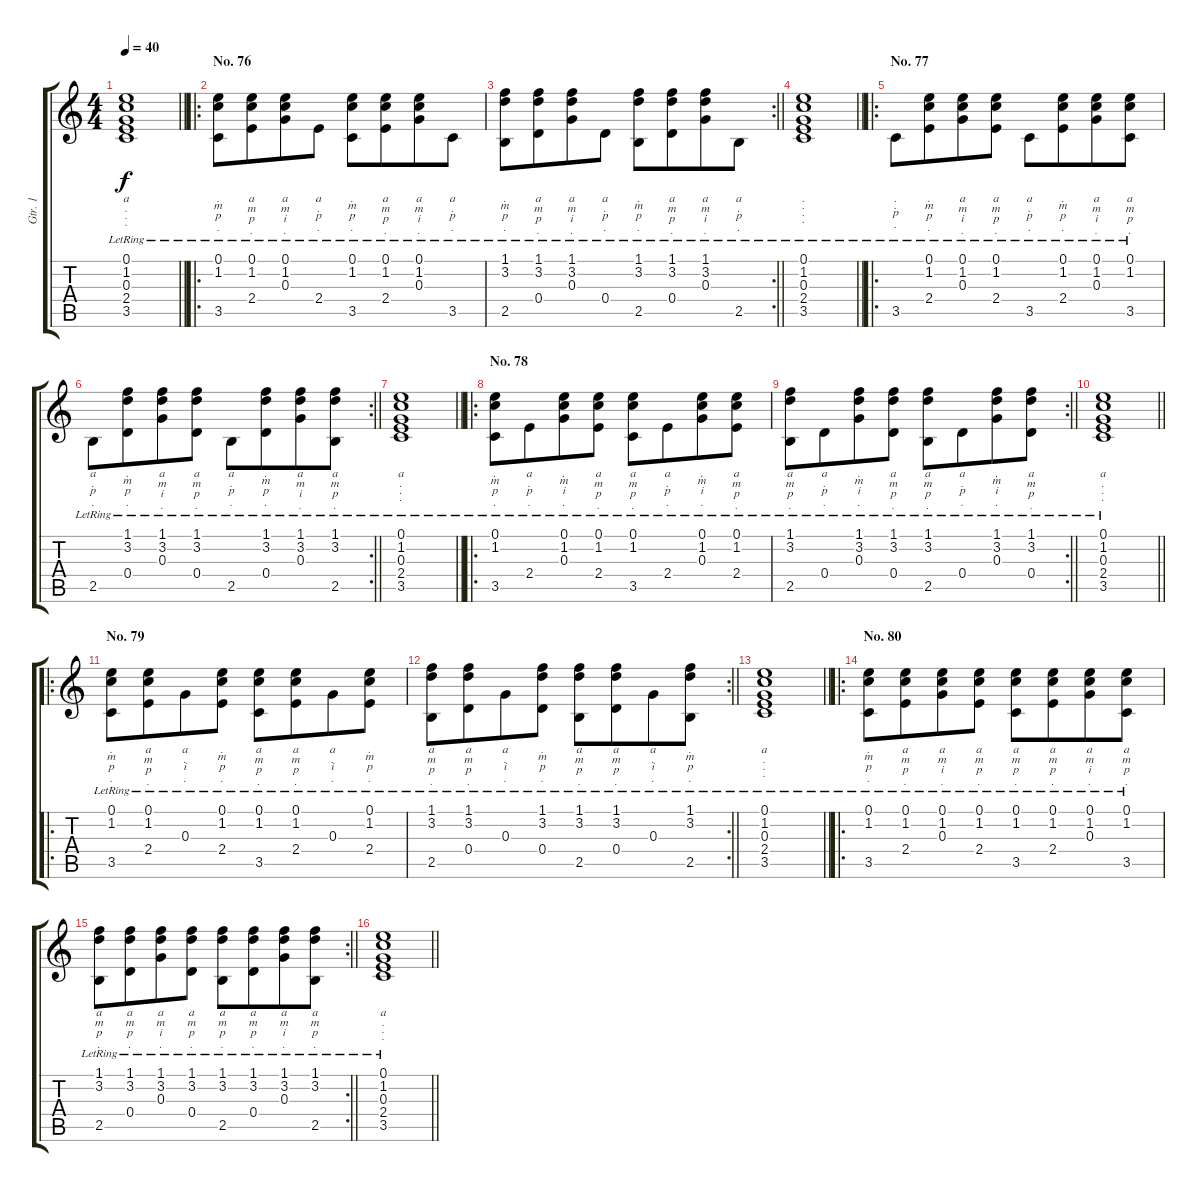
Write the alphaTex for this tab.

\track ("Gtr. 1" "Gtr. 1") {instrument acousticguitarnylon}
\staff {score tabs}
\tuning (E4 B3 G3 D3 A2 E2) {hide}
\ts (4 4)
\tempo 40
\clef g2
\barLineRight lightlight
\ks c
(0.1{lr} 1.2{lr} 0.3{lr} 2.4{lr} 3.5{lr}).1{lyrics (0 "a") lyrics (1 ".") lyrics (2 ".") lyrics (3 ".") lyrics (4 "") dy f} |
\ro
\section ("" "No. 76")
(0.1{lr} 1.2{lr} 3.5{lr}).8{lyrics (0 ".") lyrics (1 "m") lyrics (2 "p") lyrics (3 ".") lyrics (4 "") beam Down} (0.1{lr} 1.2{lr} 2.4{lr}).8{lyrics (0 "a") lyrics (1 "m") lyrics (2 "p") lyrics (3 ".") lyrics (4 "") beam Down beam merge} (0.1{lr} 1.2{lr} 0.3{lr}).8{lyrics (0 "a") lyrics (1 "m") lyrics (2 "i") lyrics (3 ".") lyrics (4 "") beam Down} 2.4{lr}.8{lyrics (0 "a") lyrics (1 ".") lyrics (2 "p") lyrics (3 ".") lyrics (4 "") beam Down} (0.1{lr} 1.2{lr} 3.5{lr}).8{lyrics (0 ".") lyrics (1 "m") lyrics (2 "p") lyrics (3 ".") lyrics (4 "") beam Down} (0.1{lr} 1.2{lr} 2.4{lr}).8{lyrics (0 "a") lyrics (1 "m") lyrics (2 "p") lyrics (3 ".") lyrics (4 "") beam Down beam merge} (0.1{lr} 1.2{lr} 0.3{lr}).8{lyrics (0 "a") lyrics (1 "m") lyrics (2 "i") lyrics (3 ".") lyrics (4 "") beam Down} 3.5{lr}.8{lyrics (0 "a") lyrics (1 ".") lyrics (2 "p") lyrics (3 ".") lyrics (4 "") beam Down} |
\rc 2
\barLineRight lightlight
(1.1{lr} 3.2{lr} 2.5{lr}).8{lyrics (0 ".") lyrics (1 "m") lyrics (2 "p") lyrics (3 ".") lyrics (4 "") beam Down} (1.1{lr} 3.2{lr} 0.4{lr}).8{lyrics (0 "a") lyrics (1 "m") lyrics (2 "p") lyrics (3 ".") lyrics (4 "") beam Down beam merge} (1.1{lr} 3.2{lr} 0.3{lr}).8{lyrics (0 "a") lyrics (1 "m") lyrics (2 "i") lyrics (3 ".") lyrics (4 "") beam Down} 0.4{lr}.8{lyrics (0 "a") lyrics (1 ".") lyrics (2 "p") lyrics (3 ".") lyrics (4 "") beam Down} (1.1{lr} 3.2{lr} 2.5{lr}).8{lyrics (0 ".") lyrics (1 "m") lyrics (2 "p") lyrics (3 ".") lyrics (4 "") beam Down} (1.1{lr} 3.2{lr} 0.4{lr}).8{lyrics (0 "a") lyrics (1 "m") lyrics (2 "p") lyrics (3 ".") lyrics (4 "") beam Down beam merge} (1.1{lr} 3.2{lr} 0.3{lr}).8{lyrics (0 "a") lyrics (1 "m") lyrics (2 "i") lyrics (3 ".") lyrics (4 "") beam Down} 2.5{lr}.8{lyrics (0 "a") lyrics (1 ".") lyrics (2 "p") lyrics (3 ".") lyrics (4 "") beam Down} |
\barLineRight lightlight
(0.1{lr} 1.2{lr} 0.3{lr} 2.4{lr} 3.5{lr}).1{lyrics (0 ".") lyrics (1 ".") lyrics (2 ".") lyrics (3 ".") lyrics (4 "")} |
\ro
\section ("" "No. 77")
3.5{lr}.8{lyrics (0 ".") lyrics (1 ".") lyrics (2 "p") lyrics (3 ".") lyrics (4 "") beam Down} (0.1{lr} 1.2{lr} 2.4{lr}).8{lyrics (0 ".") lyrics (1 "m") lyrics (2 "p") lyrics (3 ".") lyrics (4 "") beam Down beam merge} (0.1{lr} 1.2{lr} 0.3{lr}).8{lyrics (0 "a") lyrics (1 "m") lyrics (2 "i") lyrics (3 ".") lyrics (4 "") beam Down} (0.1{lr} 1.2{lr} 2.4{lr}).8{lyrics (0 "a") lyrics (1 "m") lyrics (2 "p") lyrics (3 ".") lyrics (4 "") beam Down} 3.5{lr}.8{lyrics (0 "a") lyrics (1 ".") lyrics (2 "p") lyrics (3 ".") lyrics (4 "") beam Down} (0.1{lr} 1.2{lr} 2.4{lr}).8{lyrics (0 ".") lyrics (1 "m") lyrics (2 "p") lyrics (3 ".") lyrics (4 "") beam Down beam merge} (0.1{lr} 1.2{lr} 0.3{lr}).8{lyrics (0 "a") lyrics (1 "m") lyrics (2 "i") lyrics (3 ".") lyrics (4 "") beam Down} (0.1{lr} 1.2{lr} 3.5{lr}).8{lyrics (0 "a") lyrics (1 "m") lyrics (2 "p") lyrics (3 ".") lyrics (4 "") beam Down} |
\rc 2
\barLineRight lightlight
2.5{lr}.8{lyrics (0 "a") lyrics (1 ".") lyrics (2 "p") lyrics (3 ".") lyrics (4 "") beam Down} (1.1{lr} 3.2{lr} 0.4{lr}).8{lyrics (0 ".") lyrics (1 "m") lyrics (2 "p") lyrics (3 ".") lyrics (4 "") beam Down beam merge} (1.1{lr} 3.2{lr} 0.3{lr}).8{lyrics (0 "a") lyrics (1 "m") lyrics (2 "i") lyrics (3 ".") lyrics (4 "") beam Down} (1.1{lr} 3.2{lr} 0.4{lr}).8{lyrics (0 "a") lyrics (1 "m") lyrics (2 "p") lyrics (3 ".") lyrics (4 "") beam Down} 2.5{lr}.8{lyrics (0 "a") lyrics (1 ".") lyrics (2 "p") lyrics (3 ".") lyrics (4 "") beam Down} (1.1{lr} 3.2{lr} 0.4{lr}).8{lyrics (0 ".") lyrics (1 "m") lyrics (2 "p") lyrics (3 ".") lyrics (4 "") beam Down beam merge} (1.1{lr} 3.2{lr} 0.3{lr}).8{lyrics (0 "a") lyrics (1 "m") lyrics (2 "i") lyrics (3 ".") lyrics (4 "") beam Down} (1.1{lr} 3.2{lr} 2.5{lr}).8{lyrics (0 "a") lyrics (1 "m") lyrics (2 "p") lyrics (3 ".") lyrics (4 "") beam Down} |
\barLineRight lightlight
(0.1{lr} 1.2{lr} 0.3{lr} 2.4{lr} 3.5{lr}).1{lyrics (0 "a") lyrics (1 ".") lyrics (2 ".") lyrics (3 ".") lyrics (4 "")} |
\ro
\section ("" "No. 78")
(0.1{lr} 1.2{lr} 3.5{lr}).8{lyrics (0 ".") lyrics (1 "m") lyrics (2 "p") lyrics (3 ".") lyrics (4 "") beam Down} 2.4{lr}.8{lyrics (0 "a") lyrics (1 ".") lyrics (2 "p") lyrics (3 ".") lyrics (4 "") beam Down beam merge} (0.1{lr} 1.2{lr} 0.3{lr}).8{lyrics (0 ".") lyrics (1 "m") lyrics (2 "i") lyrics (3 ".") lyrics (4 "") beam Down} (0.1{lr} 1.2{lr} 2.4{lr}).8{lyrics (0 "a") lyrics (1 "m") lyrics (2 "p") lyrics (3 ".") lyrics (4 "") beam Down} (0.1{lr} 1.2{lr} 3.5{lr}).8{lyrics (0 "a") lyrics (1 "m") lyrics (2 "p") lyrics (3 ".") lyrics (4 "") beam Down} 2.4{lr}.8{lyrics (0 "a") lyrics (1 ".") lyrics (2 "p") lyrics (3 ".") lyrics (4 "") beam Down beam merge} (0.1{lr} 1.2{lr} 0.3{lr}).8{lyrics (0 ".") lyrics (1 "m") lyrics (2 "i") lyrics (3 ".") lyrics (4 "") beam Down} (0.1{lr} 1.2{lr} 2.4{lr}).8{lyrics (0 "a") lyrics (1 "m") lyrics (2 "p") lyrics (3 ".") lyrics (4 "") beam Down} |
\rc 2
\barLineRight lightlight
(1.1{lr} 3.2{lr} 2.5{lr}).8{lyrics (0 "a") lyrics (1 "m") lyrics (2 "p") lyrics (3 ".") lyrics (4 "") beam Down} 0.4{lr}.8{lyrics (0 "a") lyrics (1 ".") lyrics (2 "p") lyrics (3 ".") lyrics (4 "") beam Down beam merge} (1.1{lr} 3.2{lr} 0.3{lr}).8{lyrics (0 ".") lyrics (1 "m") lyrics (2 "i") lyrics (3 ".") lyrics (4 "") beam Down} (1.1{lr} 3.2{lr} 0.4{lr}).8{lyrics (0 "a") lyrics (1 "m") lyrics (2 "p") lyrics (3 ".") lyrics (4 "") beam Down} (1.1{lr} 3.2{lr} 2.5{lr}).8{lyrics (0 "a") lyrics (1 "m") lyrics (2 "p") lyrics (3 ".") lyrics (4 "") beam Down} 0.4{lr}.8{lyrics (0 "a") lyrics (1 ".") lyrics (2 "p") lyrics (3 ".") lyrics (4 "") beam Down beam merge} (1.1{lr} 3.2{lr} 0.3{lr}).8{lyrics (0 ".") lyrics (1 "m") lyrics (2 "i") lyrics (3 ".") lyrics (4 "") beam Down} (1.1{lr} 3.2{lr} 0.4{lr}).8{lyrics (0 "a") lyrics (1 "m") lyrics (2 "p") lyrics (3 ".") lyrics (4 "") beam Down} |
\barLineRight lightlight
(0.1{lr} 1.2{lr} 0.3{lr} 2.4{lr} 3.5{lr}).1{lyrics (0 "a") lyrics (1 ".") lyrics (2 ".") lyrics (3 ".") lyrics (4 "")} |
\ro
\section ("" "No. 79")
(0.1{lr} 1.2{lr} 3.5{lr}).8{lyrics (0 ".") lyrics (1 "m") lyrics (2 "p") lyrics (3 ".") lyrics (4 "") beam Down} (0.1{lr} 1.2{lr} 2.4{lr}).8{lyrics (0 "a") lyrics (1 "m") lyrics (2 "p") lyrics (3 ".") lyrics (4 "") beam Down beam merge} 0.3{lr}.8{lyrics (0 "a") lyrics (1 ".") lyrics (2 "i") lyrics (3 ".") lyrics (4 "") beam Down} (0.1{lr} 1.2{lr} 2.4{lr}).8{lyrics (0 ".") lyrics (1 "m") lyrics (2 "p") lyrics (3 ".") lyrics (4 "") beam Down} (0.1{lr} 1.2{lr} 3.5{lr}).8{lyrics (0 "a") lyrics (1 "m") lyrics (2 "p") lyrics (3 ".") lyrics (4 "") beam Down} (0.1{lr} 1.2{lr} 2.4{lr}).8{lyrics (0 "a") lyrics (1 "m") lyrics (2 "p") lyrics (3 ".") lyrics (4 "") beam Down beam merge} 0.3{lr}.8{lyrics (0 "a") lyrics (1 ".") lyrics (2 "i") lyrics (3 ".") lyrics (4 "") beam Down} (0.1{lr} 1.2{lr} 2.4{lr}).8{lyrics (0 ".") lyrics (1 "m") lyrics (2 "p") lyrics (3 ".") lyrics (4 "") beam Down} |
\rc 2
\barLineRight lightlight
(1.1{lr} 3.2{lr} 2.5{lr}).8{lyrics (0 "a") lyrics (1 "m") lyrics (2 "p") lyrics (3 ".") lyrics (4 "") beam Down} (1.1{lr} 3.2{lr} 0.4{lr}).8{lyrics (0 "a") lyrics (1 "m") lyrics (2 "p") lyrics (3 ".") lyrics (4 "") beam Down beam merge} 0.3{lr}.8{lyrics (0 "a") lyrics (1 ".") lyrics (2 "i") lyrics (3 ".") lyrics (4 "") beam Down} (1.1{lr} 3.2{lr} 0.4{lr}).8{lyrics (0 ".") lyrics (1 "m") lyrics (2 "p") lyrics (3 ".") lyrics (4 "") beam Down} (1.1{lr} 3.2{lr} 2.5{lr}).8{lyrics (0 "a") lyrics (1 "m") lyrics (2 "p") lyrics (3 ".") lyrics (4 "") beam Down} (1.1{lr} 3.2{lr} 0.4{lr}).8{lyrics (0 "a") lyrics (1 "m") lyrics (2 "p") lyrics (3 ".") lyrics (4 "") beam Down beam merge} 0.3{lr}.8{lyrics (0 "a") lyrics (1 ".") lyrics (2 "i") lyrics (3 ".") lyrics (4 "") beam Down} (1.1{lr} 3.2{lr} 2.5{lr}).8{lyrics (0 ".") lyrics (1 "m") lyrics (2 "p") lyrics (3 ".") lyrics (4 "") beam Down} |
\barLineRight lightlight
(0.1{lr} 1.2{lr} 0.3{lr} 2.4{lr} 3.5{lr}).1{lyrics (0 "a") lyrics (1 ".") lyrics (2 ".") lyrics (3 ".") lyrics (4 "")} |
\ro
\section ("" "No. 80")
(0.1{lr} 1.2{lr} 3.5{lr}).8{lyrics (0 ".") lyrics (1 "m") lyrics (2 "p") lyrics (3 ".") lyrics (4 "") beam Down} (0.1{lr} 1.2{lr} 2.4{lr}).8{lyrics (0 "a") lyrics (1 "m") lyrics (2 "p") lyrics (3 ".") lyrics (4 "") beam Down beam merge} (0.1{lr} 1.2{lr} 0.3{lr}).8{lyrics (0 "a") lyrics (1 "m") lyrics (2 "i") lyrics (3 ".") lyrics (4 "") beam Down} (0.1{lr} 1.2{lr} 2.4{lr}).8{lyrics (0 "a") lyrics (1 "m") lyrics (2 "p") lyrics (3 ".") lyrics (4 "") beam Down} (0.1{lr} 1.2{lr} 3.5{lr}).8{lyrics (0 "a") lyrics (1 "m") lyrics (2 "p") lyrics (3 ".") lyrics (4 "") beam Down} (0.1{lr} 1.2{lr} 2.4{lr}).8{lyrics (0 "a") lyrics (1 "m") lyrics (2 "p") lyrics (3 ".") lyrics (4 "") beam Down beam merge} (0.1{lr} 1.2{lr} 0.3{lr}).8{lyrics (0 "a") lyrics (1 "m") lyrics (2 "i") lyrics (3 ".") lyrics (4 "") beam Down} (0.1{lr} 1.2{lr} 3.5{lr}).8{lyrics (0 "a") lyrics (1 "m") lyrics (2 "p") lyrics (3 ".") lyrics (4 "") beam Down} |
\rc 2
\barLineRight lightlight
(1.1{lr} 3.2{lr} 2.5{lr}).8{lyrics (0 "a") lyrics (1 "m") lyrics (2 "p") lyrics (3 ".") lyrics (4 "") beam Down} (1.1{lr} 3.2{lr} 0.4{lr}).8{lyrics (0 "a") lyrics (1 "m") lyrics (2 "p") lyrics (3 ".") lyrics (4 "") beam Down beam merge} (1.1{lr} 3.2{lr} 0.3{lr}).8{lyrics (0 "a") lyrics (1 "m") lyrics (2 "i") lyrics (3 ".") lyrics (4 "") beam Down} (1.1{lr} 3.2{lr} 0.4{lr}).8{lyrics (0 "a") lyrics (1 "m") lyrics (2 "p") lyrics (3 ".") lyrics (4 "") beam Down} (1.1{lr} 3.2{lr} 2.5{lr}).8{lyrics (0 "a") lyrics (1 "m") lyrics (2 "p") lyrics (3 ".") lyrics (4 "") beam Down} (1.1{lr} 3.2{lr} 0.4{lr}).8{lyrics (0 "a") lyrics (1 "m") lyrics (2 "p") lyrics (3 ".") lyrics (4 "") beam Down beam merge} (1.1{lr} 3.2{lr} 0.3{lr}).8{lyrics (0 "a") lyrics (1 "m") lyrics (2 "i") lyrics (3 ".") lyrics (4 "") beam Down} (1.1{lr} 3.2{lr} 2.5{lr}).8{lyrics (0 "a") lyrics (1 "m") lyrics (2 "p") lyrics (3 ".") lyrics (4 "") beam Down} |
\barLineRight lightlight
(0.1{lr} 1.2{lr} 0.3{lr} 2.4{lr} 3.5{lr}).1{lyrics (0 "a") lyrics (1 ".") lyrics (2 ".") lyrics (3 ".") lyrics (4 "")}
